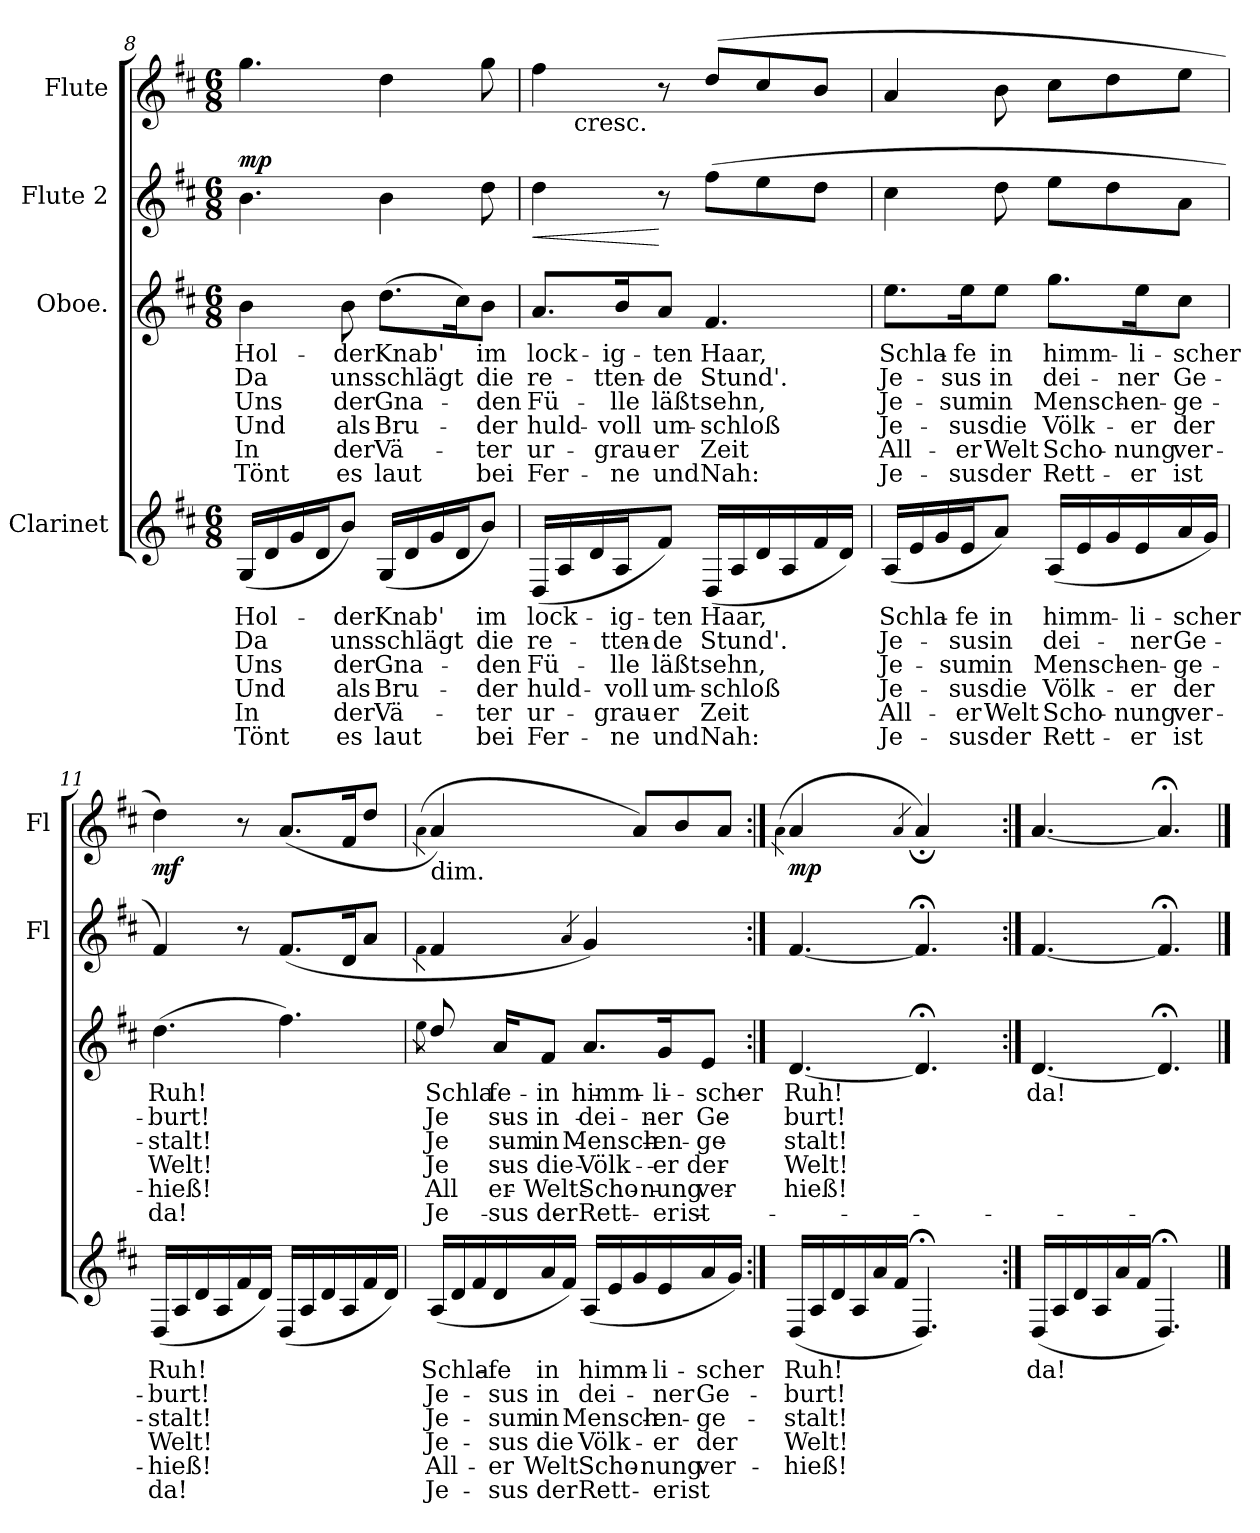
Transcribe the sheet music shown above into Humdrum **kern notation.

**kern	**text	**text	**text	**text	**text	**text	**kern	**text	**text	**text	**text	**text	**text	**kern	**dynam	**kern	**dynam
*part4	*part4	*part4	*part4	*part4	*part4	*part4	*part3	*part3	*part3	*part3	*part3	*part3	*part3	*part2	*part2	*part1	*part1
*staff4	*staff4	*staff4	*staff4	*staff4	*staff4	*staff4	*staff3	*staff3	*staff3	*staff3	*staff3	*staff3	*staff3	*staff2	*staff2	*staff1	*staff1
*I"Clarinet	*	*	*	*	*	*	*I"Oboe.	*	*	*	*	*	*	*I"Flute 2	*	*I"Flute	*
*	*	*	*	*	*	*	*	*	*	*	*	*	*	*I'Fl	*	*I'Fl	*
*clefG2	*	*	*	*	*	*	*clefG2	*	*	*	*	*	*	*clefG2	*	*clefG2	*
*k[f#c#]	*	*	*	*	*	*	*k[f#c#]	*	*	*	*	*	*	*k[f#c#]	*	*k[f#c#]	*
*D:	*	*	*	*	*	*	*D:	*	*	*	*	*	*	*D:	*	*D:	*
*M6/8	*	*	*	*	*	*	*M6/8	*	*	*	*	*	*	*M6/8	*	*M6/8	*
=8	=8	=8	=8	=8	=8	=8	=8	=8	=8	=8	=8	=8	=8	=8	=8	=8	=8
!	!LO:LY:a	!LO:LY:a	!LO:LY:a	!LO:LY:a	!LO:LY:a	!LO:LY:a	!	!LO:LY:b	!LO:LY:b	!LO:LY:b	!LO:LY:b	!LO:LY:b	!LO:LY:b	!	!LO:DY:a	!	!
(<16G/LL	Hol-	Da	Uns	Und	In	Tönt	4b\	Hol-	Da	Uns	Und	In	Tönt	4.b\	mp	4.gg\	.
16d/	.	.	.	.	.	.	.	.	.	.	.	.	.	.	.	.	.
16g/	.	.	.	.	.	.	.	.	.	.	.	.	.	.	.	.	.
16d/J	.	.	.	.	.	.	.	.	.	.	.	.	.	.	.	.	.
!	!LO:LY:a	!LO:LY:a	!LO:LY:a	!LO:LY:a	!LO:LY:a	!LO:LY:a	!	!LO:LY:b	!LO:LY:b	!LO:LY:b	!LO:LY:b	!LO:LY:b	!LO:LY:b	!	!	!	!
8b/J)	-der	uns	der	als	der	es	8b\	-der	uns	der	als	der	es	.	.	.	.
!	!LO:LY:a	!LO:LY:a	!LO:LY:a	!LO:LY:a	!LO:LY:a	!LO:LY:a	!	!LO:LY:b	!LO:LY:b	!LO:LY:b	!LO:LY:b	!LO:LY:b	!LO:LY:b	!	!	!	!
(<16G/LL	Knab'	schlägt	Gna-	Bru-	Vä-	laut	(>8.dd\L	Knab'	schlägt	Gna-	Bru-	Vä-	laut	4b\	.	4dd\	.
16d/	.	.	.	.	.	.	.	.	.	.	.	.	.	.	.	.	.
16g/	.	.	.	.	.	.	.	.	.	.	.	.	.	.	.	.	.
16d/J	.	.	.	.	.	.	16cc#\k)	.	.	.	.	.	.	.	.	.	.
!	!LO:LY:a	!LO:LY:a	!LO:LY:a	!LO:LY:a	!LO:LY:a	!LO:LY:a	!	!LO:LY:b	!LO:LY:b	!LO:LY:b	!LO:LY:b	!LO:LY:b	!LO:LY:b	!	!	!	!
8b/J)	im	die	-den	-der	-ter	bei	8b\J	im	die	-den	-der	-ter	bei	8dd\	.	8gg\	.
!!LO:PB:g=z
=9	=9	=9	=9	=9	=9	=9	=9	=9	=9	=9	=9	=9	=9	=9	=9	=9	=9
!	!LO:LY:a	!LO:LY:a	!LO:LY:a	!LO:LY:a	!LO:LY:a	!LO:LY:a	!	!LO:LY:b	!LO:LY:b	!LO:LY:b	!LO:LY:b	!LO:LY:b	!LO:LY:b	!	!LO:HP:b	!	!
!	!	!	!	!	!	!	!	!	!	!	!	!	!	!	!LO:HP:n=1:b	!	!
*	*	*	*	*	*	*	*	*	*	*	*	*	*	*	*	*^	*
(<16D/LL	lock-	re-	Fü-	huld-	ur-	Fer-	8.a/L	lock-	re-	Fü-	huld-	ur-	Fer-	4dd\	< <	4ff#\	16.ryy	.
16A/	.	.	.	.	.	.	.	.	.	.	.	.	.	.	.	.	.	.
!	!	!	!	!	!	!	!	!	!	!	!	!	!	!	!	!	!LO:TX:b:t=cresc.	!
.	.	.	.	.	.	.	.	.	.	.	.	.	.	.	.	.	2ryy	.
16d/	.	.	.	.	.	.	.	.	.	.	.	.	.	.	.	.	.	.
!	!LO:LY:a	!LO:LY:a	!LO:LY:a	!LO:LY:a	!LO:LY:a	!LO:LY:a	!	!LO:LY:b	!LO:LY:b	!LO:LY:b	!LO:LY:b	!LO:LY:b	!LO:LY:b	!	!	!	!	!
16A/J	-ig-	-tten-	-lle	-voll	-grau-	-ne	16b/k	-ig-	-tten-	-lle	-voll	-grau-	-ne	.	.	.	.	.
!	!LO:LY:a	!LO:LY:a	!LO:LY:a	!LO:LY:a	!LO:LY:a	!LO:LY:a	!	!LO:LY:b	!LO:LY:b	!LO:LY:b	!LO:LY:b	!LO:LY:b	!LO:LY:b	!	!	!	!	!
8f#/J)	-ten	-de	läßt	um-	-er	und	8a/J	-ten	-de	läßt	um-	-er	und	8r	[	8r	.	.
!	!LO:LY:a	!LO:LY:a	!LO:LY:a	!LO:LY:a	!LO:LY:a	!LO:LY:a	!	!LO:LY:b	!LO:LY:b	!LO:LY:b	!LO:LY:b	!LO:LY:b	!LO:LY:b	!	!	!	!	!
(<16D/LL	Haar,	Stund'.	sehn,	-schloß	Zeit	Nah:	4.f#/	Haar,	Stund'.	sehn,	-schloß	Zeit	Nah:	(>8ff#\L	[	(<8dd/L	.	.
16A/	.	.	.	.	.	.	.	.	.	.	.	.	.	.	.	.	.	.
16d/	.	.	.	.	.	.	.	.	.	.	.	.	.	8ee\	.	8cc#/	.	.
16A/	.	.	.	.	.	.	.	.	.	.	.	.	.	.	.	.	.	.
.	.	.	.	.	.	.	.	.	.	.	.	.	.	.	.	.	8ryy	.
16f#/	.	.	.	.	.	.	.	.	.	.	.	.	.	8dd\J	.	8b/J	.	.
16d/JJ)	.	.	.	.	.	.	.	.	.	.	.	.	.	.	.	.	.	.
.	.	.	.	.	.	.	.	.	.	.	.	.	.	.	.	.	32ryy	.
=10	=10	=10	=10	=10	=10	=10	=10	=10	=10	=10	=10	=10	=10	=10	=10	=10	=10	=10
!	!LO:LY:a	!LO:LY:a	!LO:LY:a	!LO:LY:a	!LO:LY:a	!LO:LY:a	!	!LO:LY:b	!LO:LY:b	!LO:LY:b	!LO:LY:b	!LO:LY:b	!LO:LY:b	!	!	!	!	!
*	*	*	*	*	*	*	*	*	*	*	*	*	*	*	*	*v	*v	*
(<16A/LL	Schla-	Je-	Je-	Je-	All-	Je-	8.ee\L	Schla-	Je-	Je-	Je-	All-	Je-	4cc#\	.	4a/	.
16e/	.	.	.	.	.	.	.	.	.	.	.	.	.	.	.	.	.
16g/	.	.	.	.	.	.	.	.	.	.	.	.	.	.	.	.	.
!	!LO:LY:a	!LO:LY:a	!LO:LY:a	!LO:LY:a	!LO:LY:a	!LO:LY:a	!	!LO:LY:b	!LO:LY:b	!LO:LY:b	!LO:LY:b	!LO:LY:b	!LO:LY:b	!	!	!	!
16e/J	-fe	-sus	-sum	-sus	-er	-sus	16ee\k	-fe	-sus	-sum	-sus	-er	-sus	.	.	.	.
!	!LO:LY:a	!LO:LY:a	!LO:LY:a	!LO:LY:a	!LO:LY:a	!LO:LY:a	!	!LO:LY:b	!LO:LY:b	!LO:LY:b	!LO:LY:b	!LO:LY:b	!LO:LY:b	!	!	!	!
8a/J)	in	in	in	die	Welt	der	8ee\J	in	in	in	die	Welt	der	8dd\	.	8b\	.
!	!LO:LY:a	!LO:LY:a	!LO:LY:a	!LO:LY:a	!LO:LY:a	!LO:LY:a	!	!LO:LY:b	!LO:LY:b	!LO:LY:b	!LO:LY:b	!LO:LY:b	!LO:LY:b	!	!	!	!
(<16A/LL	himm-	dei-	Mensch-	Völk-	Scho-	Rett-	8.gg\L	himm-	dei-	Mensch-	Völk-	Scho-	Rett-	8ee\L	.	8cc#\L	.
16e/	.	.	.	.	.	.	.	.	.	.	.	.	.	.	.	.	.
16g/	.	.	.	.	.	.	.	.	.	.	.	.	.	8dd\	.	8dd\	.
!	!LO:LY:a	!LO:LY:a	!LO:LY:a	!LO:LY:a	!LO:LY:a	!LO:LY:a	!	!LO:LY:b	!LO:LY:b	!LO:LY:b	!LO:LY:b	!LO:LY:b	!LO:LY:b	!	!	!	!
16e/	-li-	-ner	-en-	-er	-nung	-er	16ee\k	-li-	-ner	-en-	-er	-nung	-er	.	.	.	.
!	!LO:LY:a	!LO:LY:a	!LO:LY:a	!LO:LY:a	!LO:LY:a	!LO:LY:a	!	!LO:LY:b	!LO:LY:b	!LO:LY:b	!LO:LY:b	!LO:LY:b	!LO:LY:b	!	!	!	!
16a/	-scher	Ge-	-ge-	der	ver-	ist	8cc#\J	-scher	Ge-	-ge-	der	ver-	ist	8a\J	.	8ee\J	.
16g/JJ)	.	.	.	.	.	.	.	.	.	.	.	.	.	.	.	.	.
=11	=11	=11	=11	=11	=11	=11	=11	=11	=11	=11	=11	=11	=11	=11	=11	=11	=11
!	!LO:LY:a	!LO:LY:a	!LO:LY:a	!LO:LY:a	!LO:LY:a	!LO:LY:a	!	!LO:LY:b	!LO:LY:b	!LO:LY:b	!LO:LY:b	!LO:LY:b	!LO:LY:b	!	!	!	!LO:DY:b
(<16D/LL	Ruh!	-burt!	-stalt!	Welt!	-hieß!	da!	(>4.dd\	Ruh!	-burt!	-stalt!	Welt!	-hieß!	da!	4f#/)	.	4dd\)	mf
16A/	.	.	.	.	.	.	.	.	.	.	.	.	.	.	.	.	.
16d/	.	.	.	.	.	.	.	.	.	.	.	.	.	.	.	.	.
16A/	.	.	.	.	.	.	.	.	.	.	.	.	.	.	.	.	.
16f#/	.	.	.	.	.	.	.	.	.	.	.	.	.	8r	.	8r	.
16d/JJ)	.	.	.	.	.	.	.	.	.	.	.	.	.	.	.	.	.
(<16D/LL	.	.	.	.	.	.	4.ff#\)	.	.	.	.	.	.	(<8.f#/L	.	(<8.a/L	.
16A/	.	.	.	.	.	.	.	.	.	.	.	.	.	.	.	.	.
16d/	.	.	.	.	.	.	.	.	.	.	.	.	.	.	.	.	.
16A/	.	.	.	.	.	.	.	.	.	.	.	.	.	16d/k	.	16f#/k	.
16f#/	.	.	.	.	.	.	.	.	.	.	.	.	.	8a/J	.	8dd/J	.
16d/JJ)	.	.	.	.	.	.	.	.	.	.	.	.	.	.	.	.	.
=12	=12	=12	=12	=12	=12	=12	=12	=12	=12	=12	=12	=12	=12	=12	=12	=12	=12
*	*	*	*	*	*	*	*^	*	*	*	*	*	*	*^	*	*^	*
.	.	.	.	.	.	.	.	8qee\	.	.	.	.	.	.	.	4qf#\	.	.	(<4qa\	.
!	!	!	!	!	!	!	!	!	!	!	!	!	!	!	!	!	!	!LO:TX:b:t=dim.	!	!
!	!LO:LY:a	!LO:LY:a	!LO:LY:a	!LO:LY:a	!LO:LY:a	!LO:LY:a	!	!	!LO:LY:b	!LO:LY:b	!LO:LY:b	!LO:LY:b	!LO:LY:b	!LO:LY:b	!	!	!	!	!	!
*	*	*	*	*	*	*	*	*	*	*	*	*	*	*	*	*^	*	*	*	*
(<16A/LL	Schla-	Je-	Je-	Je-	All-	Je-	8dd/	8.ryy	Schla-	Je-	Je-	Je-	All-	Je-	4f#/	4.ryy	4.ryy	.	4a/)	2ryy	.
16d/	.	.	.	.	.	.	.	.	.	.	.	.	.	.	.	.	.	.	.	.	.
16f#/	.	.	.	.	.	.	2ryy	.	.	.	.	.	.	.	.	.	.	.	.	.	.
!	!LO:LY:a	!LO:LY:a	!LO:LY:a	!LO:LY:a	!LO:LY:a	!LO:LY:a	!	!	!LO:LY:b	!LO:LY:b	!LO:LY:b	!LO:LY:b	!LO:LY:b	!LO:LY:b	!	!	!	!	!	!	!
16d/	-fe	-sus	-sum	-sus	-er	-sus	.	16a/KL	-fe	-sus	-sum	-sus	-er	-sus	.	.	.	.	.	.	.
!	!LO:LY:a	!LO:LY:a	!LO:LY:a	!LO:LY:a	!LO:LY:a	!LO:LY:a	!	!	!LO:LY:b	!LO:LY:b	!LO:LY:b	!LO:LY:b	!LO:LY:b	!LO:LY:b	!	!	!	!	!	!	!
16a/	in	in	in	die	Welt	der	.	8f#/J	in	in	in	die	Welt	der	8ryy	.	.	.	2ryy	.	.
16f#/JJ)	.	.	.	.	.	.	.	.	.	.	.	.	.	.	.	.	.	.	.	.	.
.	.	.	.	.	.	.	.	.	.	.	.	.	.	.	.	.	4qa/	.	.	.	.
!	!LO:LY:a	!LO:LY:a	!LO:LY:a	!LO:LY:a	!LO:LY:a	!LO:LY:a	!	!	!LO:LY:b	!LO:LY:b	!LO:LY:b	!LO:LY:b	!LO:LY:b	!LO:LY:b	!	!	!	!	!	!	!
(<16A/LL	himm-	dei-	Mensch-	Völk-	Scho-	Rett-	.	8.a/L	himm-	dei-	Mensch-	Völk-	Scho-	Rett-	4.ryy	4g/)	8ryy	.	.	.	.
16e/	.	.	.	.	.	.	.	.	.	.	.	.	.	.	.	.	.	.	.	.	.
*	*	*	*	*	*	*	*	*	*	*	*	*	*	*	*	*	*	*	*	*Xtuplet	*
16g/	.	.	.	.	.	.	.	.	.	.	.	.	.	.	.	.	4ryy	.	.	12a/L)	.
!	!LO:LY:a	!LO:LY:a	!LO:LY:a	!LO:LY:a	!LO:LY:a	!LO:LY:a	!	!	!LO:LY:b	!LO:LY:b	!LO:LY:b	!LO:LY:b	!LO:LY:b	!LO:LY:b	!	!	!	!	!	!	!
16e/	-li-	-ner	-en-	-er	-nung	-er	.	16g/k	-li-	-ner	-en-	-er	-nung	-er	.	.	.	.	.	.	.
.	.	.	.	.	.	.	.	.	.	.	.	.	.	.	.	.	.	.	.	12b/	.
!	!LO:LY:a	!LO:LY:a	!LO:LY:a	!LO:LY:a	!LO:LY:a	!LO:LY:a	!	!	!LO:LY:b	!LO:LY:b	!LO:LY:b	!LO:LY:b	!LO:LY:b	!LO:LY:b	!	!	!	!	!	!	!
16a/	-scher	Ge-	-ge-	der	ver-	ist	8ryy	8e/J	-scher	Ge-	-ge-	der	ver-	ist	.	8ryy	.	.	.	.	.
.	.	.	.	.	.	.	.	.	.	.	.	.	.	.	.	.	.	.	.	12a/J	.
16g/JJ)	.	.	.	.	.	.	.	.	.	.	.	.	.	.	.	.	.	.	.	.	.
*	*	*	*	*	*	*	*v	*v	*	*	*	*	*	*	*	*	*	*	*	*	*
*	*	*	*	*	*	*	*	*	*	*	*	*	*	*v	*v	*v	*	*	*	*
!!LO:LB:g=z
=13:|!	=13:|!	=13:|!	=13:|!	=13:|!	=13:|!	=13:|!	=13:|!	=13:|!	=13:|!	=13:|!	=13:|!	=13:|!	=13:|!	=13:|!	=13:|!	=13:|!	=13:|!	=13:|!
.	.	.	.	.	.	.	.	.	.	.	.	.	.	.	.	.	(<4qa\	.
!	!LO:LY:a	!LO:LY:a	!LO:LY:a	!LO:LY:a	!LO:LY:a	!	!	!LO:LY:b	!LO:LY:b	!LO:LY:b	!LO:LY:b	!LO:LY:b	!	!	!	!	!	!LO:DY:b
*	*	*	*	*	*	*	*	*	*	*	*	*	*	*	*	*	*^	*
(<16D/LL	Ruh!	-burt!	-stalt!	Welt!	-hieß!	.	[<4.d/	Ruh!	-burt!	-stalt!	Welt!	-hieß!	.	[<4.f#/	.	4a/	4.ryy	4.ryy	mp
16A/	.	.	.	.	.	.	.	.	.	.	.	.	.	.	.	.	.	.	.
16d/	.	.	.	.	.	.	.	.	.	.	.	.	.	.	.	.	.	.	.
16A/	.	.	.	.	.	.	.	.	.	.	.	.	.	.	.	.	.	.	.
16a/	.	.	.	.	.	.	.	.	.	.	.	.	.	.	.	8ryy	.	.	.
16f#/JJ	.	.	.	.	.	.	.	.	.	.	.	.	.	.	.	.	.	.	.
.	.	.	.	.	.	.	.	.	.	.	.	.	.	.	.	.	.	4qa/	.
4.D;/)	.	.	.	.	.	.	4.d;/]	.	.	.	.	.	.	4.f#;/]	.	4.ryy	4a;</)	8ryy	.
.	.	.	.	.	.	.	.	.	.	.	.	.	.	.	.	.	.	4ryy	.
.	.	.	.	.	.	.	.	.	.	.	.	.	.	.	.	.	8ryy	.	.
*	*	*	*	*	*	*	*	*	*	*	*	*	*	*	*	*	*v	*v	*
=14:|!	=14:|!	=14:|!	=14:|!	=14:|!	=14:|!	=14:|!	=14:|!	=14:|!	=14:|!	=14:|!	=14:|!	=14:|!	=14:|!	=14:|!	=14:|!	=14:|!	=14:|!	=14:|!
!	!LO:LY:a	!	!	!	!	!	!	!LO:LY:b	!	!	!	!	!	!	!	!	!	!
*	*	*	*	*	*	*	*	*	*	*	*	*	*	*	*	*v	*v	*
(<16D/LL	da!	.	.	.	.	.	[<4.d/	da!	.	.	.	.	.	[<4.f#/	.	[<4.a/	.
16A/	.	.	.	.	.	.	.	.	.	.	.	.	.	.	.	.	.
16d/	.	.	.	.	.	.	.	.	.	.	.	.	.	.	.	.	.
16A/	.	.	.	.	.	.	.	.	.	.	.	.	.	.	.	.	.
16a/	.	.	.	.	.	.	.	.	.	.	.	.	.	.	.	.	.
16f#/JJ	.	.	.	.	.	.	.	.	.	.	.	.	.	.	.	.	.
4.D;/)	.	.	.	.	.	.	4.d;/]	.	.	.	.	.	.	4.f#;/]	.	4.a;/]	.
==	==	==	==	==	==	==	==	==	==	==	==	==	==	==	==	==	==
*-	*-	*-	*-	*-	*-	*-	*-	*-	*-	*-	*-	*-	*-	*-	*-	*-	*-
